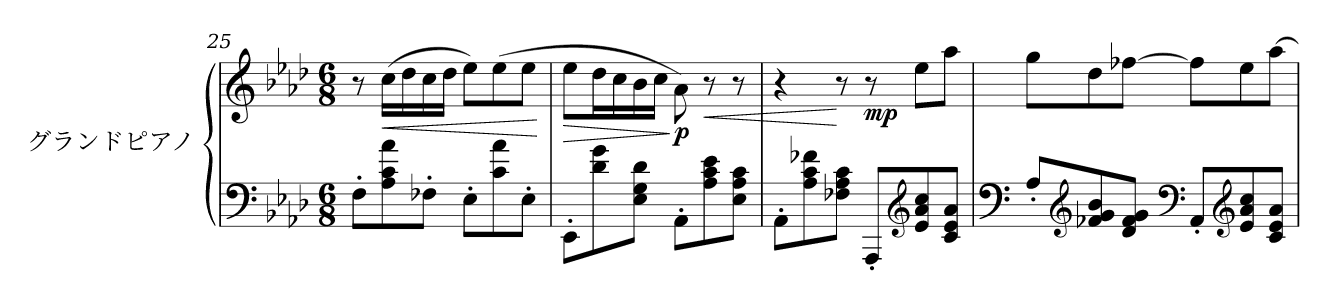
**kern	**kern	**dynam
*part1	*part1	*part1
*staff2	*staff1	*staff1/2
*I"グランドピアノ	*	*
!!LO:LB:g=z
*clefF4	*clefG2	*
*k[b-e-a-d-]	*k[b-e-a-d-]	*
*M6/8	*M6/8	*
=25	=25	=25
8F'\L	8r	.
!	!	!LO:HP:b
8A-\ 8c\ 8a-\	(>16cc\LL	<
.	16dd-\	.
8F-X'\J	16cc\	.
.	16dd-\JJ	.
8E-'\L	8ee-\L)	.
8c\ 8a-\	(>8ee-\	.
8E-'\J	8ee-\J	.
.	.	[
=26	=26	=26
!	!	!LO:HP:b
8EE-'\L	8ee-\L	>
8d-\ 8g\	16dd-\L	.
.	16cc\	.
8E-\ 8G\ 8d-\J	16b-\	.
.	16cc\JJ	.
!	!	!LO:DY:n=1:b
8AA-'\L	8a-\)	] p
!	!	!LO:HP:b
8A-\ 8c\ 8e-\	8r	<
8E-\ 8A-\ 8c\J	8r	.
=27	=27	=27
8AA-'\L	4r	.
*	*MM53	*
8A-\ 8c\ 8f-X\	.	.
*	*MM51	*
8F-X\ 8A-\ 8c\J	8r	[
!	!	!LO:DY:b
8AAA-'/L	8r	mp
*clefG2	*	*
*	*MM54	*
8e-/ 8a-/ 8cc/	8ee-\L	.
8c/ 8e-/ 8a-/J	8aa-\J	.
=28	=28	=28
*clefF4	*	*
8A-'/L	8gg\L	.
*clefG2	*	*
8f-X/ 8g/ 8b-/	8dd-\	.
8d-/ 8f-/ 8g/J	[8ff-X\J	.
*clefF4	*	*
8AA-'/L	8ff-\L]	.
*clefG2	*	*
8e-/ 8a-/ 8cc/	8ee-\	.
8c/ 8e-/ 8a-/J	[8aa-\J	.
=	=	=
*-	*-	*-
